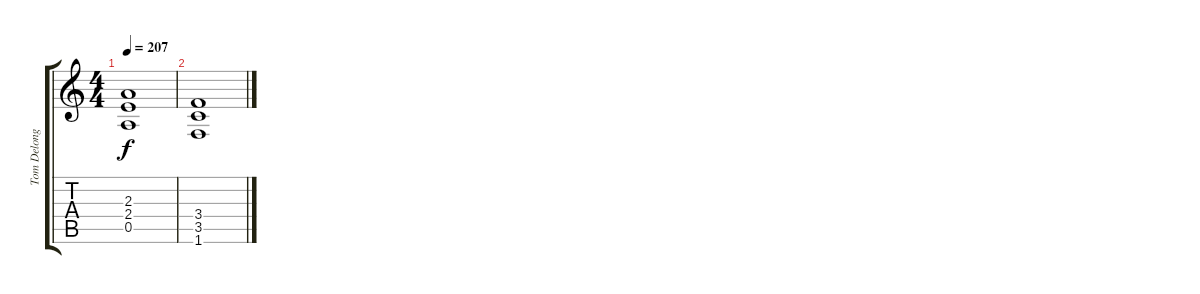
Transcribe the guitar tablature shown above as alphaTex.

\track ("Tom Delong (Distortion 1)" "Tom Delong") {instrument distortionguitar}
\staff {score tabs}
\tuning (E4 B3 G3 D3 A2 E2) {hide}
\ts (4 4)
\tempo 207
\clef g2
\ks c
(2.3 2.4 0.5).1{dy f} |
(3.4 3.5 1.6).1
